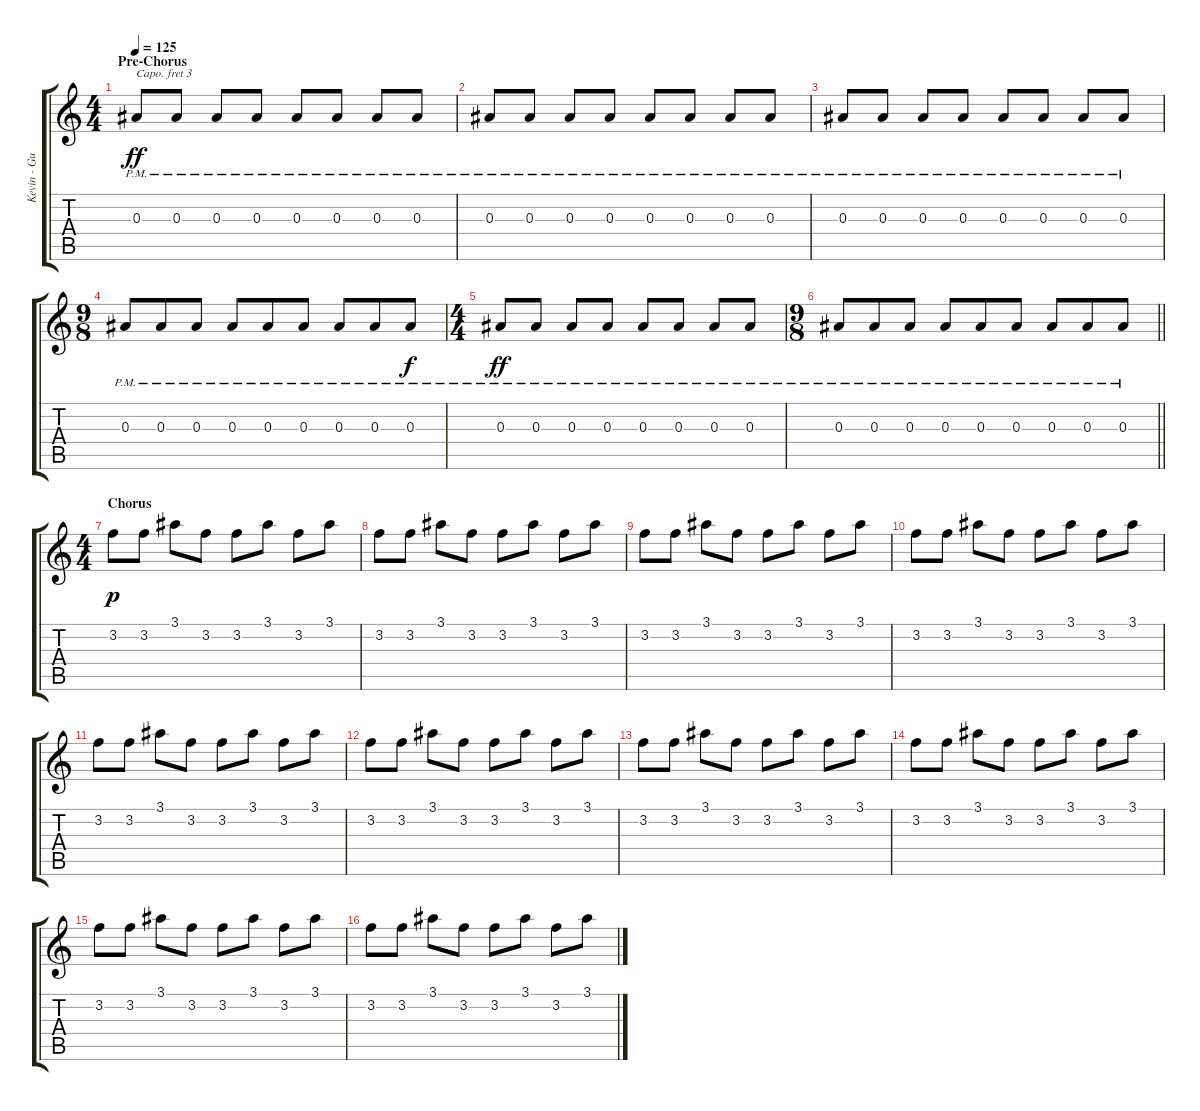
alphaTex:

\track ("Kevin - Guitar" "Kevin - Gu") {instrument acousticguitarsteel}
\staff {score tabs}
\capo 3
\tuning (E4 B3 G3 D3 A2 E2) {hide}
\ts (4 4)
\section ("" "Pre-Chorus")
\tempo 125
\clef g2
\ks c
0.3{pm}.8{dy ff volume 14} 0.3{pm}.8 0.3{pm}.8 0.3{pm}.8 0.3{pm}.8 0.3{pm}.8 0.3{pm}.8 0.3{pm}.8 |
0.3{pm}.8 0.3{pm}.8 0.3{pm}.8 0.3{pm}.8 0.3{pm}.8 0.3{pm}.8 0.3{pm}.8 0.3{pm}.8 |
0.3{pm}.8 0.3{pm}.8 0.3{pm}.8 0.3{pm}.8 0.3{pm}.8 0.3{pm}.8 0.3{pm}.8 0.3{pm}.8 |
\ts (9 8)
0.3{pm}.8 0.3{pm}.8 0.3{pm}.8 0.3{pm}.8 0.3{pm}.8 0.3{pm}.8 0.3{pm}.8 0.3{pm}.8 0.3{pm}.8{dy f} |
\ts (4 4)
0.3{pm}.8{dy ff} 0.3{pm}.8 0.3{pm}.8 0.3{pm}.8 0.3{pm}.8 0.3{pm}.8 0.3{pm}.8 0.3{pm}.8 |
\ts (9 8)
\barLineRight lightlight
0.3{pm}.8 0.3{pm}.8 0.3{pm}.8 0.3{pm}.8 0.3{pm}.8 0.3{pm}.8 0.3{pm}.8 0.3{pm}.8 0.3{pm}.8 |
\ts (4 4)
\section ("" "Chorus")
3.2.8{dy p} 3.2.8 3.1.8 3.2.8 3.2.8 3.1.8 3.2.8 3.1.8 |
3.2.8 3.2.8 3.1.8 3.2.8 3.2.8 3.1.8 3.2.8 3.1.8 |
3.2.8 3.2.8 3.1.8 3.2.8 3.2.8 3.1.8 3.2.8 3.1.8 |
3.2.8 3.2.8 3.1.8 3.2.8 3.2.8 3.1.8 3.2.8 3.1.8 |
3.2.8 3.2.8 3.1.8 3.2.8 3.2.8 3.1.8 3.2.8 3.1.8 |
3.2.8 3.2.8 3.1.8 3.2.8 3.2.8 3.1.8 3.2.8 3.1.8 |
3.2.8 3.2.8 3.1.8 3.2.8 3.2.8 3.1.8 3.2.8 3.1.8 |
3.2.8 3.2.8 3.1.8 3.2.8 3.2.8 3.1.8 3.2.8 3.1.8 |
3.2.8 3.2.8 3.1.8 3.2.8 3.2.8 3.1.8 3.2.8 3.1.8 |
3.2.8 3.2.8 3.1.8 3.2.8 3.2.8 3.1.8 3.2.8 3.1.8
